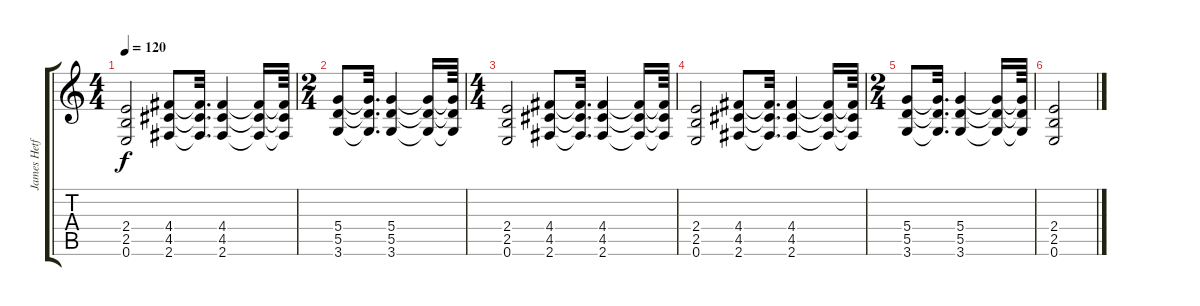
\track ("James Hetfield" "James Hetf") {instrument distortionguitar}
\staff {score tabs}
\tuning (E4 B3 G3 D3 A2 E2) {hide}
\ts (4 4)
\tempo 120
\clef g2
\ks c
(2.4 2.5 0.6).2{dy f} (4.4 4.5 2.6).8 (4.4{t} 4.5{t} 2.6{t}).32{d} (4.4 4.5 2.6).4 (4.4{t} 4.5{t} 2.6{t}).16 (4.4{t} 4.5{t} 2.6{t}).64 |
\ts (2 4)
(5.4 5.5 3.6).8 (5.4{t} 5.5{t} 3.6{t}).32{d} (5.4 5.5 3.6).4 (5.4{t} 5.5{t} 3.6{t}).16 (5.4{t} 5.5{t} 3.6{t}).64 |
\ts (4 4)
(2.4 2.5 0.6).2 (4.4 4.5 2.6).8 (4.4{t} 4.5{t} 2.6{t}).32{d} (4.4 4.5 2.6).4 (4.4{t} 4.5{t} 2.6{t}).16 (4.4{t} 4.5{t} 2.6{t}).64 |
(2.4 2.5 0.6).2 (4.4 4.5 2.6).8 (4.4{t} 4.5{t} 2.6{t}).32{d} (4.4 4.5 2.6).4 (4.4{t} 4.5{t} 2.6{t}).16 (4.4{t} 4.5{t} 2.6{t}).64 |
\ts (2 4)
(5.4 5.5 3.6).8 (5.4{t} 5.5{t} 3.6{t}).32{d} (5.4 5.5 3.6).4 (5.4{t} 5.5{t} 3.6{t}).16 (5.4{t} 5.5{t} 3.6{t}).64 |
(2.4 2.5 0.6).2
